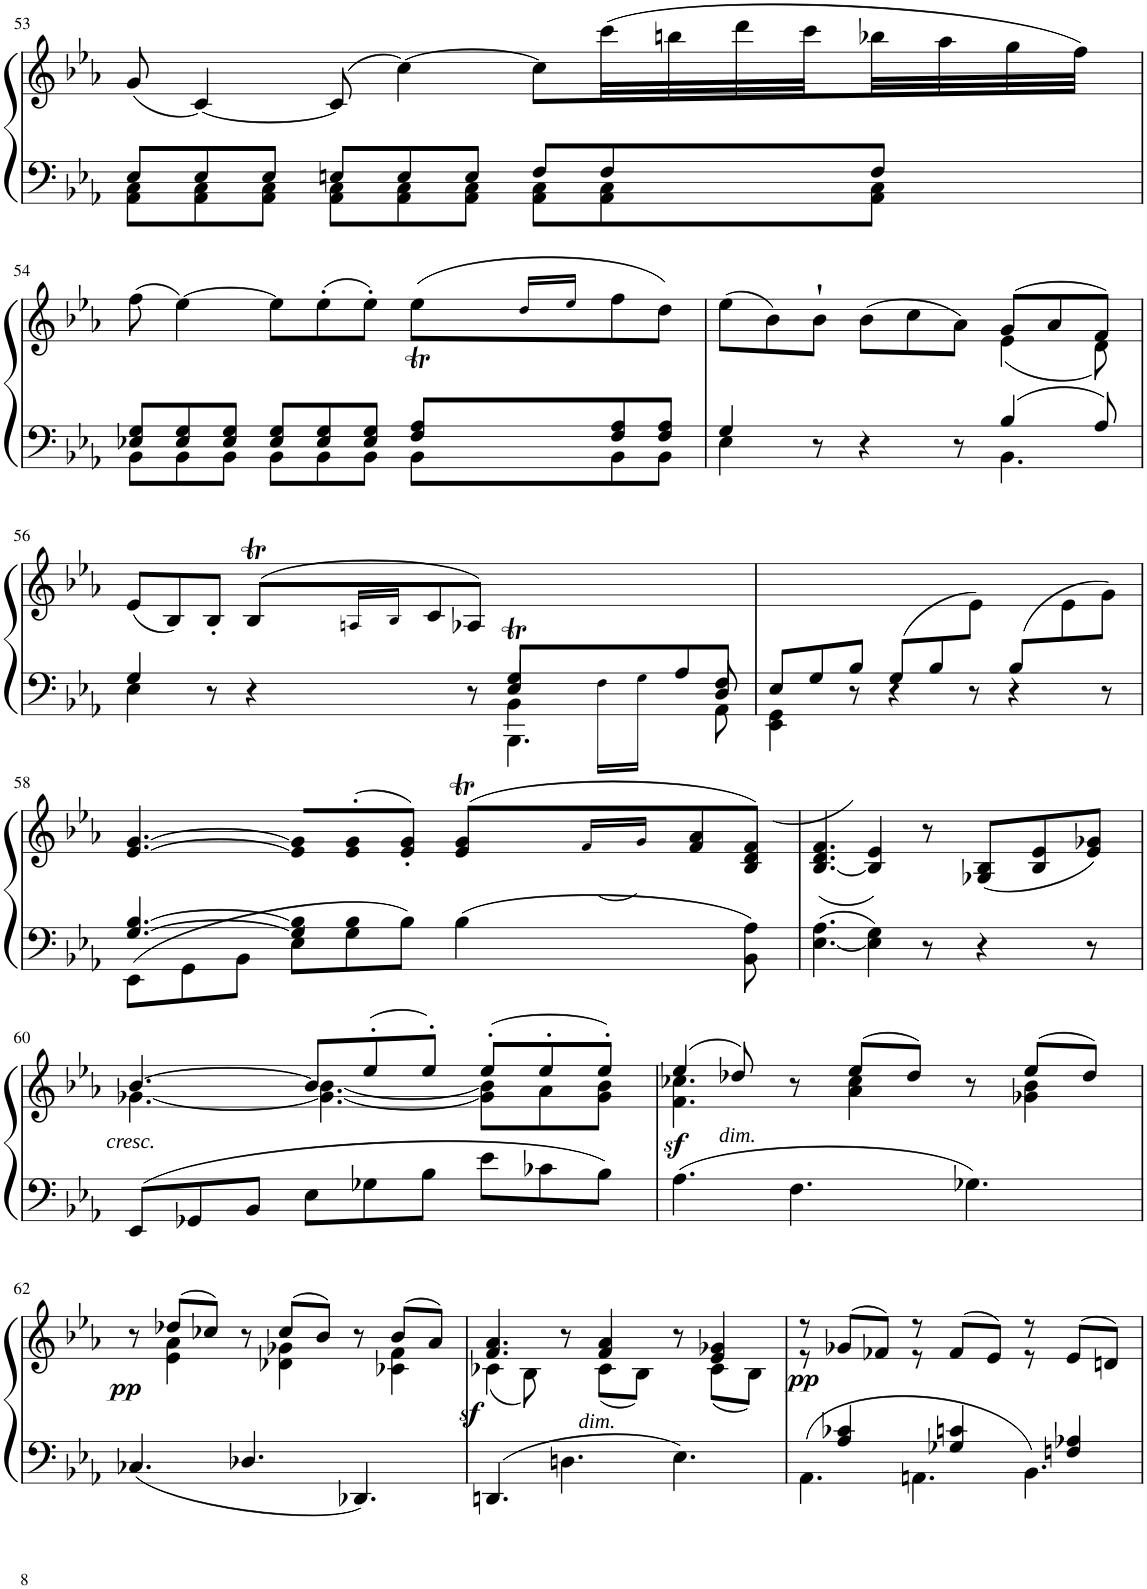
**kern	**kern	**dynam
*part1	*part1	*part1
*staff2	*staff1	*staff1/2
*I"Piano	*	*
*I'Pno	*	*
!!LO:PB:g=z
*clefF4	*clefG2	*
*k[b-e-a-]	*k[b-e-a-]	*
*M9/8	*M9/8	*
=53	=53	=53
*^	*	*
8E-/L	8AA-\ 8C\L	(8g/	.
8E-/	8AA-\ 8C\	[4c/)	.
8E-/J	8AA-\ 8C\J	.	.
8En/L	8AA-\ 8C\L	(8c/]	.
8E/	8AA-\ 8C\	[4cc\)	.
8E/J	8AA-\ 8C\J	.	.
8F/L	8AA-\ 8C\L	8cc\L]	.
8F/	8AA-\ 8C\	(32ccc\LL	.
.	.	32bbn\	.
.	.	32ddd\	.
.	.	32ccc\	.
8F/J	8AA-\ 8C\J	32bb-X\	.
.	.	32aa-\	.
.	.	32gg\	.
.	.	32ff\JJJ)	.
!!LO:LB:g=z
=54	=54	=54	=54
*	*	*^	*
8E-X/ 8G/L	8BB-\L	(8ff\	2.ryy	.
8E-/ 8G/	8BB-\	[4ee-\)	.	.
8E-/ 8G/J	8BB-\J	.	.	.
8E-/ 8G/L	8BB-\L	8ee-\L]	.	.
8E-/ 8G/	8BB-\	(8ee-'\	.	.
8E-/ 8G/J	8BB-\J	8ee-'\J)	.	.
*	*	*	*Xtuplet	*
8F/ 8A-/L	8BB-\L	(8ee-T\L	40ryy	.
.	.	.	40ff!	.
.	.	.	40ee-!	.
.	.	.	40dd!/LL	.
.	.	.	40ee-!/JJ	.
8F/ 8A-/	8BB-\	8ff\	4ryy	.
8F/ 8A-/J	8BB-\J	8dd\J)	.	.
=55	=55	=55	=55	=55
4G/	4E-\	(8ee-\L	2.ryy	.
.	.	8b-\)	.	.
8r	2ryy	8b-'`\J	.	.
4r	.	(8b-\L	.	.
.	.	8cc\	.	.
8r	.	8a-\J)	.	.
4B-/	4.BB-\	(8g/L	(4e-\	.
.	.	8a-/	.	.
8A-/	.	8f/J)	8d\)	.
!!LO:LB:g=z	!!
=56	=56	=56	=56	=56
*^	*^	*	*	*
*	*	*^	*	*	*	*
2.ryy	2.ryy	40%33ryy	4G/	4E-\	(8e-/L	4.ryy	.
.	.	.	.	.	8B-/)	.	.
.	.	.	8r	2ryy	8B-'/J	.	.
.	.	.	4r	.	(8B-T/L	40ryy	.
.	.	.	.	.	.	40c!	.
.	.	.	.	.	.	40B-!	.
.	.	.	.	.	.	40An!/LL	.
.	.	.	.	.	.	40B-!/JJ	.
.	.	.	.	.	8c/	4ryy	.
.	.	.	8r	.	8A-X/J)	.	.
8Gt/L	4E-/	.	4BB-\	4.BBB-\	5.ryy	40ryy	.
.	.	.	.	.	.	40A-!	.
.	.	.	.	.	.	40G!	.
.	.	40F!\LL	.	.	.	5.ryy	.
.	.	40G!\JJ	.	.	.	.	.
8A-/	.	4ryy	.	.	.	.	.
8F/J	8D/	.	8AA-\	.	.	.	.
.	.	.	.	.	20.ryy	.	.
*	*v	*v	*v	*v	*	*	*
*	*	*v	*v	*
=57	=57	=57	=57
8E-/L	4EE-\ 4GG\	8ryy	.
8G/	.	.	.
8B-/J	8r	.	.
(8G/L	4r	.	.
8B-/	.	.	.
8ryy	8r	8e-\J)	.
(8B-/L	4r	8ryy	.
4ryy	.	8e-\	.
.	8r	8g\J)	.
!!LO:LB:g=z
=58	=58	=58	=58
*	*	*^	*
[4.G/ [4.B-/	8EE-\L	[4.e-/ [4.g/	2.ryy	.
.	8GG\	.	.	.
.	8BB-\J	.	.	.
8G/] 8B-/]L	8E-\L	8e-] 8g]L	.	.
8B-\J	8G\	(8e-' 8g'	.	.
2ryy	8B-\J	8e-/' 8g/'J)	.	.
.	4B-\	(8e-/T 8g/TL	40ryy	.
.	.	.	40a-!	.
.	.	.	40g!	.
.	.	.	40f!/LL	.
.	.	.	40g!/JJ	.
.	.	8f/ 8a-/	4ryy	.
.	8BB-\ 8A-\	8B-/ 8d/ 8f/J)	.	.
*v	*v	*	*	*
*	*v	*v	*
=59	=59	=59
[4.E-\ 4.A-\	([4.B-/ 4.d/ 4.f/	.
4E-\] 4G\	4B-/] 4e-/)	.
8r	8r	.
4r	(8G-X/ 8B-/L	.
.	8B-/ 8e-/	.
8r	8e-/ 8g-X/J)	.
!!LO:LB:g=z
=60	=60	=60
*	*^	*
!	!	!	!LO:DY:b
8EE-/L	[4.b-/	[4.g-X\	other-dynamics
8GG-X/	.	.	.
8BB-/J	.	.	.
8E-\L	8b-/L]	4.g-\_ [4.b-\	.
8G-X\	(8ee-'/	.	.
8B-\J	8ee-'/J)	.	.
8e-\L	(8ee-'/L	8g-\] 8b-\]L	.
8c-X\	8ee-'/	8a-\	.
8B-\J	8ee-'/J)	8g-\ 8b-\J	.
=61	=61	=61	=61
!	!	!	!LO:DY:b
4.A-\	(4ee-/	4.f\ 4.cc-X\	sf
!	!	!	!LO:DY:b
.	8dd-X/)	.	other-dynamics
4.F\	8r	8ryy	.
.	(8ee-/L	4a-\ 4cc-\	.
.	8dd-/J)	.	.
4.G-X\	8r	8ryy	.
.	(8ee-/L	4g-X\ 4b-\	.
.	8dd-/J)	.	.
!!LO:LB:g=z	!!
=62	=62	=62	=62
!	!	!	!LO:DY:b
4.C-X/	8r	8ryy	pp
.	(8dd-X/L	4e-\ 4a-\	.
.	8cc-X/J)	.	.
4.D-X/	8r	8ryy	.
.	(8cc-/L	4d-X\ 4g-X\	.
.	8b-/J)	.	.
4.DD-X/	8r	8ryy	.
.	(8b-/L	4c-X\ 4f\	.
.	8a-/J)	.	.
=63	=63	=63	=63
!	!	!	!LO:DY:b
4.DDn/	4.f/ 4.a-/	(4c-X\	sf
.	.	8B-\)	.
4.Dn\	8r	8ryy	.
!	!	!	!LO:DY:b
.	4f/ 4a-/	(8c-\L	other-dynamics
.	.	8B-\J)	.
4.E-\	8r	8ryy	.
.	4e-/ 4g-X/	(8c-\L	.
.	.	8B-\J)	.
=64	=64	=64	=64
*^	*	*	*
!	!	!	!	!LO:DY:b
8ryy	4.AA-\	8r	8r	pp
4A-/ 4c-X/	.	(8g-X/L	4ryy	.
.	.	8f-X/J)	.	.
8ryy	4.AAn\	8r	8r	.
4G-X/ 4cn/	.	(8f-/L	4ryy	.
.	.	8e-/J)	.	.
8ryy	4.BB-\	8r	8r	.
4Fn/ 4A-X/	.	(8e-/L	4ryy	.
.	.	8dn/J)	.	.
*v	*v	*	*	*
*	*v	*v	*
=	=	=
*-	*-	*-
